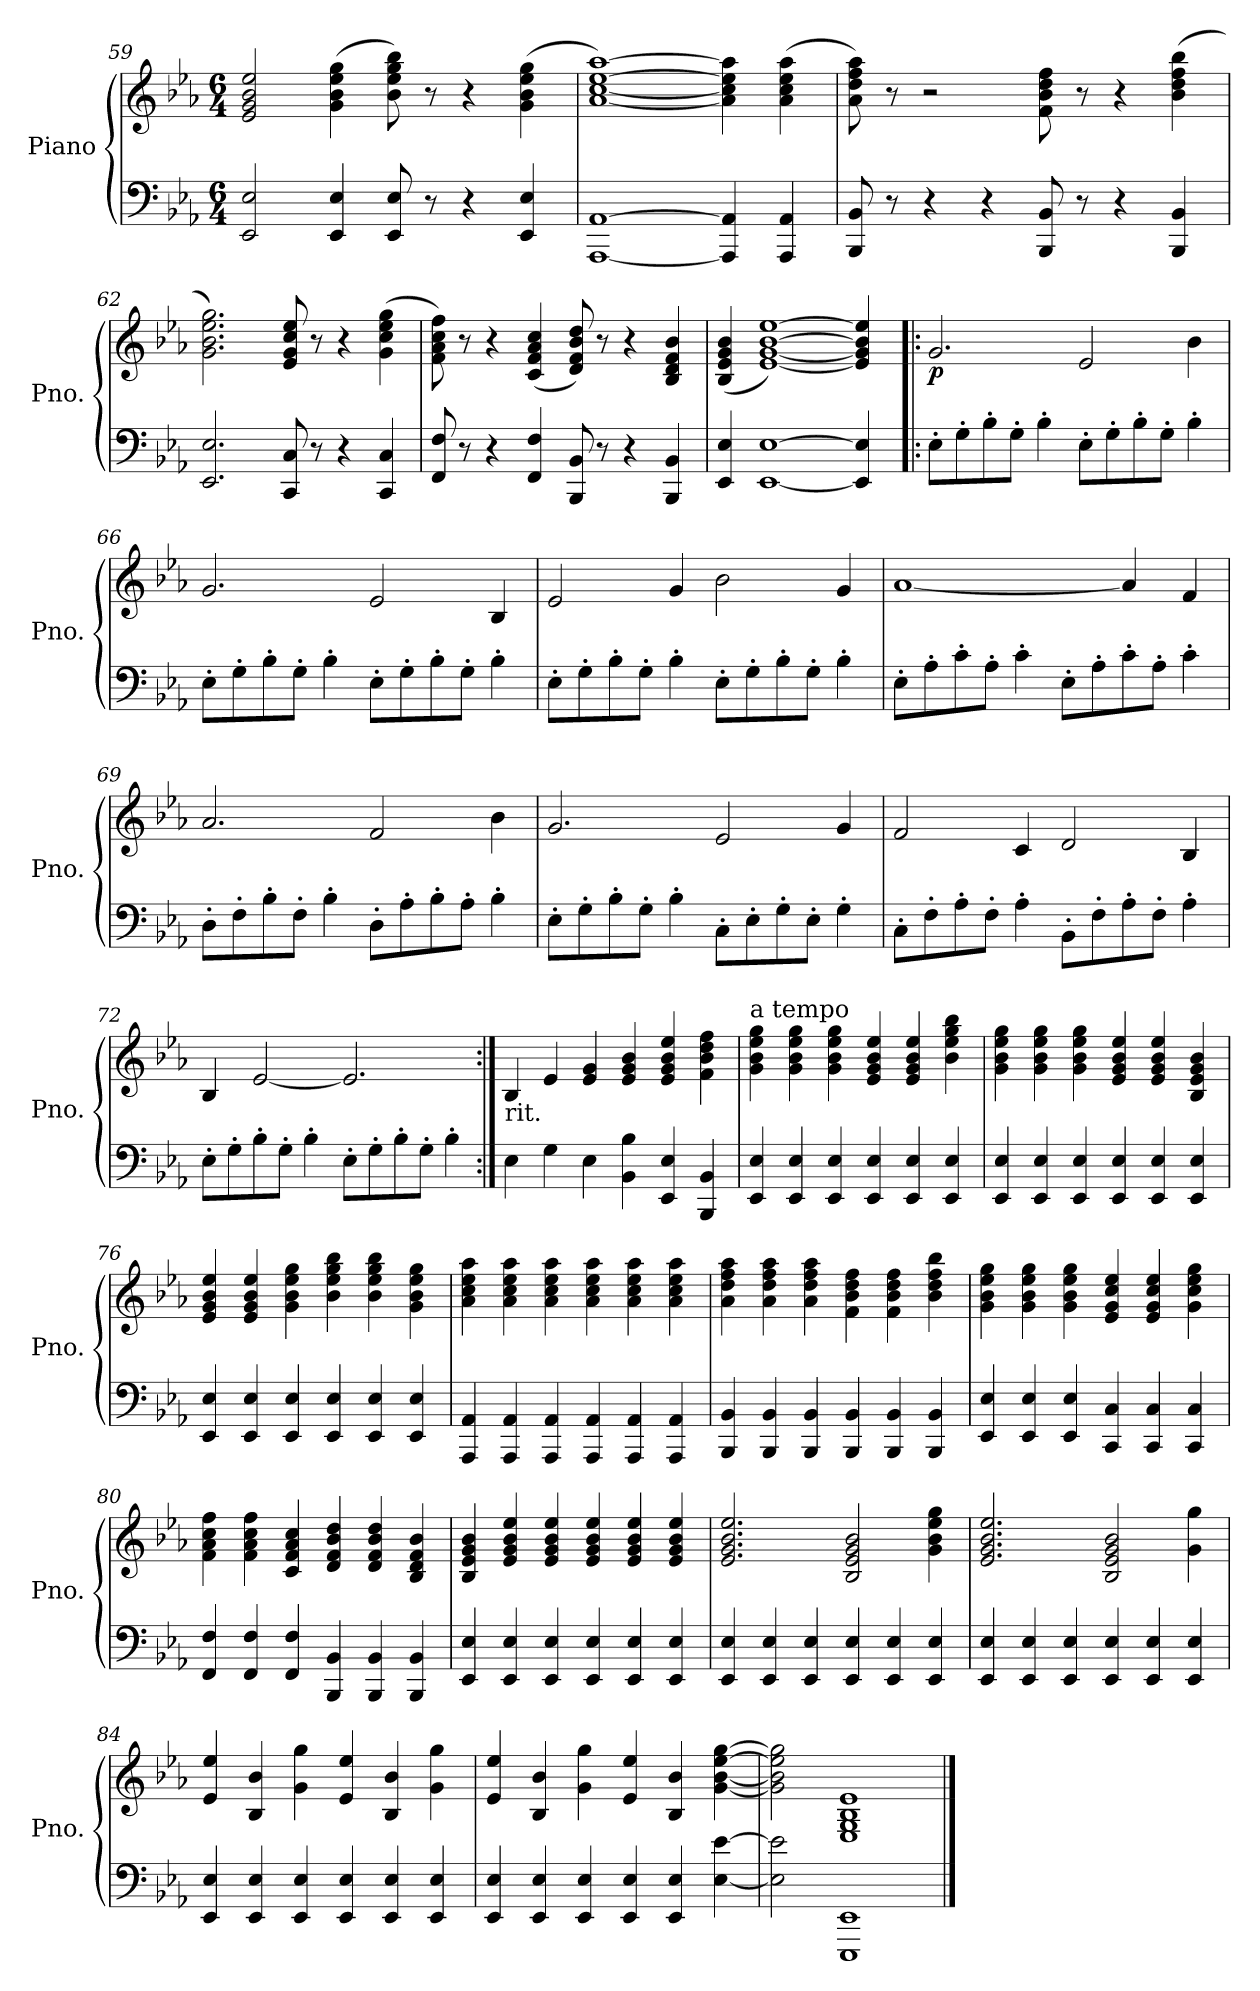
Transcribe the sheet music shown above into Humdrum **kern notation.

**kern	**kern	**dynam
*part1	*part1	*part1
*staff2	*staff1	*staff1/2
*I"Piano	*	*
*I'Pno.	*	*
*clefF4	*clefG2	*
*k[b-e-a-]	*k[b-e-a-]	*
*M6/4	*M6/4	*
=59	=59	=59
2EE-/ 2E-/	2e-/ 2g/ 2b-/ 2ee-/	.
4EE-/ 4E-/	(4g\ 4b-\ 4ee-\ 4gg\	.
8EE-/ 8E-/	8b-\ 8ee-\ 8gg\ 8bb-\)	.
8r	8r	.
4r	4r	.
4EE-/ 4E-/	(4g\ 4b-\ 4ee-\ 4gg\	.
=60	=60	=60
[1AAA- [1AA-	[1a- [1cc [1ee- [1aa-)	.
4AAA-/] 4AA-/]	4a-\] 4cc\] 4ee-\] 4aa-\]	.
4AAA-/ 4AA-/	(4a-\ 4cc\ 4ee-\ 4aa-\	.
!!LO:PB:g=z
=61	=61	=61
8BBB-/ 8BB-/	8a-\ 8dd\ 8ff\ 8aa-\)	.
8r	8r	.
4r	2r	.
4r	.	.
8BBB-/ 8BB-/	8f\ 8b-\ 8dd\ 8ff\	.
8r	8r	.
4r	4r	.
4BBB-/ 4BB-/	(4b-\ 4dd\ 4ff\ 4bb-\	.
=62	=62	=62
2.EE-/ 2.E-/	2.g\ 2.b-\ 2.ee-\ 2.gg\)	.
8CC/ 8C/	8e-/ 8g/ 8cc/ 8ee-/	.
8r	8r	.
4r	4r	.
4CC/ 4C/	(4g\ 4cc\ 4ee-\ 4gg\	.
=63	=63	=63
8FF/ 8F/	8f\ 8a-\ 8cc\ 8ff\)	.
8r	8r	.
4r	4r	.
4FF/ 4F/	(4c/ 4f/ 4a-/ 4cc/	.
8BBB-/ 8BB-/	8d/ 8f/ 8b-/ 8dd/)	.
8r	8r	.
4r	4r	.
4BBB-/ 4BB-/	4B-/ 4d/ 4f/ 4b-/	.
=64	=64	=64
4EE-/ 4E-/	(4B-/ 4e-/ 4g/ 4b-/	.
[1EE- [1E-	[1e- [1g [1b- [1ee-)	.
4EE-/] 4E-/]	4e-/] 4g/] 4b-/] 4ee-/]	.
!!LO:LB:g=z
=65!|:	=65!|:	=65!|:
*	*MM240	*
!	!	!LO:DY:b
8E-'\L	2.g/	p
8G'\	.	.
8B-'\	.	.
8G'\J	.	.
4B-'\	.	.
8E-'\L	2e-/	.
8G'\	.	.
8B-'\	.	.
8G'\J	.	.
4B-'\	4b-\	.
=66	=66	=66
8E-'\L	2.g/	.
8G'\	.	.
8B-'\	.	.
8G'\J	.	.
4B-'\	.	.
8E-'\L	2e-/	.
8G'\	.	.
8B-'\	.	.
8G'\J	.	.
4B-'\	4B-/	.
=67	=67	=67
8E-'\L	2e-/	.
8G'\	.	.
8B-'\	.	.
8G'\J	.	.
4B-'\	4g/	.
8E-'\L	2b-\	.
8G'\	.	.
8B-'\	.	.
8G'\J	.	.
4B-'\	4g/	.
!!LO:LB:g=z
=68	=68	=68
8E-'\L	[1a-	.
8A-'\	.	.
8c'\	.	.
8A-'\J	.	.
4c'\	.	.
8E-'\L	.	.
8A-'\	.	.
8c'\	4a-/]	.
8A-'\J	.	.
4c'\	4f/	.
=69	=69	=69
8D'\L	2.a-/	.
8F'\	.	.
8B-'\	.	.
8F'\J	.	.
4B-'\	.	.
8D'\L	2f/	.
8A-'\	.	.
8B-'\	.	.
8A-'\J	.	.
4B-'\	4b-\	.
=70	=70	=70
8E-'\L	2.g/	.
8G'\	.	.
8B-'\	.	.
8G'\J	.	.
4B-'\	.	.
8C'\L	2e-/	.
8E-'\	.	.
8G'\	.	.
8E-'\J	.	.
4G'\	4g/	.
!!LO:LB:g=z
=71	=71	=71
8C'\L	2f/	.
8F'\	.	.
8A-'\	.	.
8F'\J	.	.
4A-'\	4c/	.
8BB-'\L	2d/	.
8F'\	.	.
8A-'\	.	.
8F'\J	.	.
4A-'\	4B-/	.
=72	=72	=72
8E-'\L	4B-/	.
8G'\	.	.
8B-'\	[2e-/	.
8G'\J	.	.
4B-'\	.	.
8E-'\L	2.e-/]	.
8G'\	.	.
8B-'\	.	.
8G'\J	.	.
4B-'\	.	.
=73:|!	=73:|!	=73:|!
!	!LO:TX:b:t=rit.	!
4E-\	4B-/	.
4G\	4e-/	.
4E-\	4e-/ 4g/	.
4BB-\ 4B-\	4e-/ 4g/ 4b-/	.
4EE-/ 4E-/	4e-/ 4g/ 4b-/ 4ee-/	.
4BBB-/ 4BB-/	4f\ 4b-\ 4dd\ 4ff\	.
!!LO:PB:g=z
=74	=74	=74
!	!LO:TX:a:t=a tempo	!
4EE-/ 4E-/	4g\ 4b-\ 4ee-\ 4gg\	.
4EE-/ 4E-/	4g\ 4b-\ 4ee-\ 4gg\	.
4EE-/ 4E-/	4g\ 4b-\ 4ee-\ 4gg\	.
4EE-/ 4E-/	4e-/ 4g/ 4b-/ 4ee-/	.
4EE-/ 4E-/	4e-/ 4g/ 4b-/ 4ee-/	.
4EE-/ 4E-/	4b-\ 4ee-\ 4gg\ 4bb-\	.
=75	=75	=75
4EE-/ 4E-/	4g\ 4b-\ 4ee-\ 4gg\	.
4EE-/ 4E-/	4g\ 4b-\ 4ee-\ 4gg\	.
4EE-/ 4E-/	4g\ 4b-\ 4ee-\ 4gg\	.
4EE-/ 4E-/	4e-/ 4g/ 4b-/ 4ee-/	.
4EE-/ 4E-/	4e-/ 4g/ 4b-/ 4ee-/	.
4EE-/ 4E-/	4B-/ 4e-/ 4g/ 4b-/	.
=76	=76	=76
4EE-/ 4E-/	4e-/ 4g/ 4b-/ 4ee-/	.
4EE-/ 4E-/	4e-/ 4g/ 4b-/ 4ee-/	.
4EE-/ 4E-/	4g\ 4b-\ 4ee-\ 4gg\	.
4EE-/ 4E-/	4b-\ 4ee-\ 4gg\ 4bb-\	.
4EE-/ 4E-/	4b-\ 4ee-\ 4gg\ 4bb-\	.
4EE-/ 4E-/	4g\ 4b-\ 4ee-\ 4gg\	.
=77	=77	=77
4AAA-/ 4AA-/	4a-\ 4cc\ 4ee-\ 4aa-\	.
4AAA-/ 4AA-/	4a-\ 4cc\ 4ee-\ 4aa-\	.
4AAA-/ 4AA-/	4a-\ 4cc\ 4ee-\ 4aa-\	.
4AAA-/ 4AA-/	4a-\ 4cc\ 4ee-\ 4aa-\	.
4AAA-/ 4AA-/	4a-\ 4cc\ 4ee-\ 4aa-\	.
4AAA-/ 4AA-/	4a-\ 4cc\ 4ee-\ 4aa-\	.
!!LO:LB:g=z
=78	=78	=78
4BBB-/ 4BB-/	4a-\ 4dd\ 4ff\ 4aa-\	.
4BBB-/ 4BB-/	4a-\ 4dd\ 4ff\ 4aa-\	.
4BBB-/ 4BB-/	4a-\ 4dd\ 4ff\ 4aa-\	.
4BBB-/ 4BB-/	4f\ 4b-\ 4dd\ 4ff\	.
4BBB-/ 4BB-/	4f\ 4b-\ 4dd\ 4ff\	.
4BBB-/ 4BB-/	4b-\ 4dd\ 4ff\ 4bb-\	.
=79	=79	=79
4EE-/ 4E-/	4g\ 4b-\ 4ee-\ 4gg\	.
4EE-/ 4E-/	4g\ 4b-\ 4ee-\ 4gg\	.
4EE-/ 4E-/	4g\ 4b-\ 4ee-\ 4gg\	.
4CC/ 4C/	4e-/ 4g/ 4cc/ 4ee-/	.
4CC/ 4C/	4e-/ 4g/ 4cc/ 4ee-/	.
4CC/ 4C/	4g\ 4cc\ 4ee-\ 4gg\	.
=80	=80	=80
4FF/ 4F/	4f\ 4a-\ 4cc\ 4ff\	.
4FF/ 4F/	4f\ 4a-\ 4cc\ 4ff\	.
4FF/ 4F/	4c/ 4f/ 4a-/ 4cc/	.
4BBB-/ 4BB-/	4d/ 4f/ 4b-/ 4dd/	.
4BBB-/ 4BB-/	4d/ 4f/ 4b-/ 4dd/	.
4BBB-/ 4BB-/	4B-/ 4d/ 4f/ 4b-/	.
=81	=81	=81
4EE-/ 4E-/	4B-/ 4e-/ 4g/ 4b-/	.
4EE-/ 4E-/	4e-/ 4g/ 4b-/ 4ee-/	.
4EE-/ 4E-/	4e-/ 4g/ 4b-/ 4ee-/	.
4EE-/ 4E-/	4e-/ 4g/ 4b-/ 4ee-/	.
4EE-/ 4E-/	4e-/ 4g/ 4b-/ 4ee-/	.
4EE-/ 4E-/	4e-/ 4g/ 4b-/ 4ee-/	.
!!LO:LB:g=z
=82	=82	=82
4EE-/ 4E-/	2.e-/ 2.g/ 2.b-/ 2.ee-/	.
4EE-/ 4E-/	.	.
4EE-/ 4E-/	.	.
4EE-/ 4E-/	2B-/ 2e-/ 2g/ 2b-/	.
4EE-/ 4E-/	.	.
4EE-/ 4E-/	4g\ 4b-\ 4ee-\ 4gg\	.
=83	=83	=83
4EE-/ 4E-/	2.e-/ 2.g/ 2.b-/ 2.ee-/	.
4EE-/ 4E-/	.	.
4EE-/ 4E-/	.	.
4EE-/ 4E-/	2B-/ 2e-/ 2g/ 2b-/	.
4EE-/ 4E-/	.	.
4EE-/ 4E-/	4g\ 4gg\	.
=84	=84	=84
4EE-/ 4E-/	4e-/ 4ee-/	.
4EE-/ 4E-/	4B-/ 4b-/	.
4EE-/ 4E-/	4g\ 4gg\	.
4EE-/ 4E-/	4e-/ 4ee-/	.
4EE-/ 4E-/	4B-/ 4b-/	.
4EE-/ 4E-/	4g\ 4gg\	.
=85	=85	=85
4EE-/ 4E-/	4e-/ 4ee-/	.
4EE-/ 4E-/	4B-/ 4b-/	.
4EE-/ 4E-/	4g\ 4gg\	.
4EE-/ 4E-/	4e-/ 4ee-/	.
4EE-/ 4E-/	4B-/ 4b-/	.
[4E-\ [4e-\	[4g\ [4b-\ [4ee-\ [4gg\	.
!!LO:LB:g=z
=86	=86	=86
2E-\] 2e-\]	2g\] 2b-\] 2ee-\] 2gg\]	.
1EEE- 1EE-	1E- 1G 1B- 1e-	.
==	==	==
*-	*-	*-
